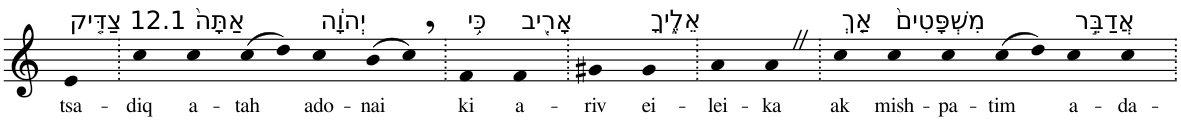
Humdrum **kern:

**kern	**text
*part1	*part1
*staff1	*staff1
*I"Piano	*
*I'Pno	*
*clefG2	*
*k[]	*
=1	=1
!LO:TX:a:t=12.1 צַדִּ֤יק	!
!	!LO:LY:b
4e	tsa-
=2.	=2.
!	!LO:LY:b
4cc	-diq
!LO:TX:a:t=אַתָּה֙	!
!	!LO:LY:b
4cc	a-
!	!LO:LY:b
(>8cc	-tah
8dd)	.
!LO:TX:a:t=יְהוָ֔ה	!
!	!LO:LY:b
4cc	ado-
!	!LO:LY:b
(>8b	-nai
8cc,)	.
=3.	=3.
!LO:TX:a:t=כִּ֥י	!
!	!LO:LY:b
4f	ki
!LO:TX:a:t=אָרִ֖יב	!
!	!LO:LY:b
4f	a-
=4.	=4.
!	!LO:LY:b
4g#X	-riv
!LO:TX:a:t=אֵלֶ֑יךָ	!
!	!LO:LY:b
4g#	ei-
=5.	=5.
!	!LO:LY:b
4a	-lei-
!	!LO:LY:b
4aZ	-ka
=6.	=6.
!LO:TX:a:t=אַ֤ךְ	!
!	!LO:LY:b
4cc	ak
!LO:TX:a:t=מִשְׁפָּטִים֙	!
!	!LO:LY:b
4cc	mish-
!	!LO:LY:b
4cc	-pa-
!	!LO:LY:b
(>8cc	-tim
8dd)	.
!LO:TX:a:t=אֲדַבֵּ֣ר	!
!	!LO:LY:b
4cc	a-
!	!LO:LY:b
4cc	-da-
=.	=.
*-	*-
